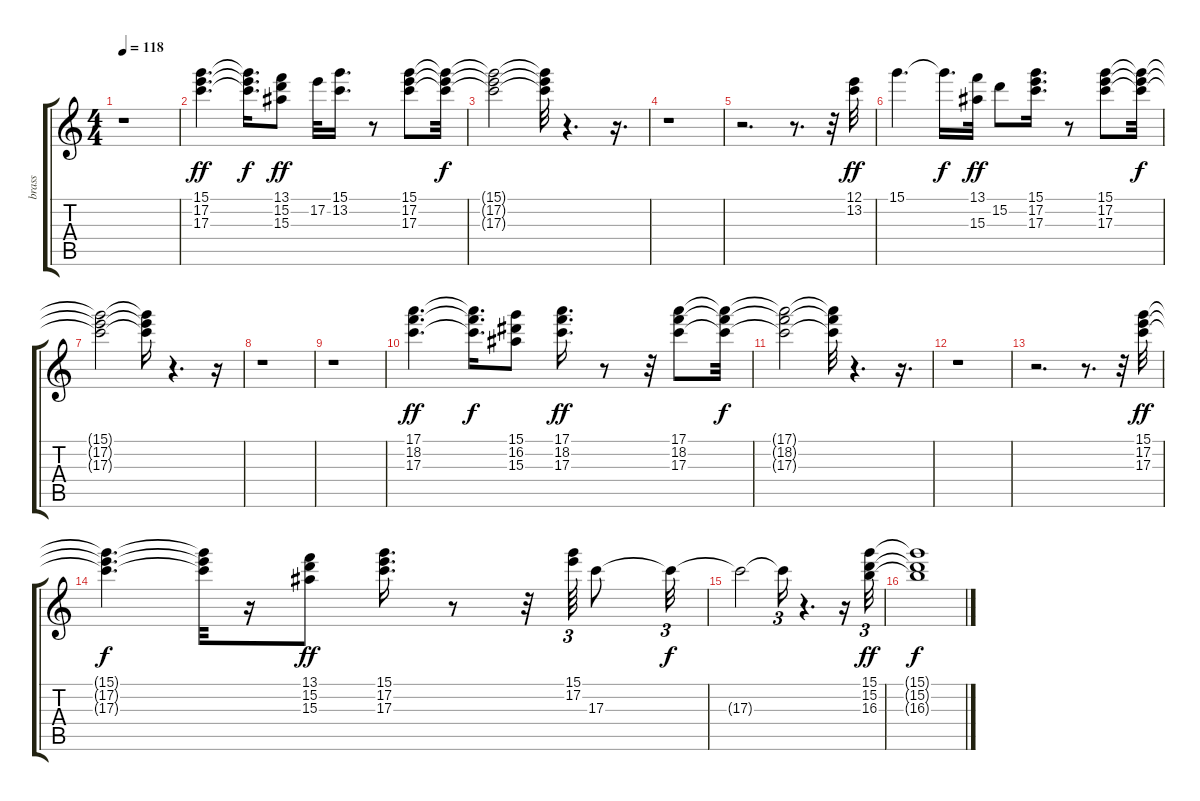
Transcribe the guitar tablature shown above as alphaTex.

\track ("brass   " "brass   ") {instrument acousticguitarsteel}
\staff {score tabs}
\tuning (E4 B3 G3 D3 A2 E2) {hide}
\ts (4 4)
\tempo 118
\clef g2
\ks c
r.1{dy ff} |
(15.1 17.2 17.3).4{d} (15.1{t} 17.2{t} 17.3{t}).16{d dy f} (13.1 15.2 15.3).8{dy ff} 17.2.32 (15.1 13.2).16{d} r.8 (15.1 17.2 17.3).8 (15.1{t} 17.2{t} 17.3{t}).32{dy f} |
(15.1{t} 17.2{t} 17.3{t}).2 (15.1{t} 17.2{t} 17.3{t}).32 r.4{d} r.16{d} |
r.1 |
r.2{d} r.8{d} r.32 (12.1 13.2).32{dy ff} |
15.1.4{d} 15.1{t}.16{d dy f} (13.1 15.3).32{dy ff} 15.2.8 (15.1 17.2 17.3).16{d} r.8 (15.1 17.2 17.3).8 (15.1{t} 17.2{t} 17.3{t}).32{dy f} |
(15.1{t} 17.2{t} 17.3{t}).2 (15.1{t} 17.2{t} 17.3{t}).16 r.4{d} r.16 |
r.1 |
r.1 |
(17.1 18.2 17.3).4{d dy ff} (17.1{t} 18.2{t} 17.3{t}).16{d dy f} (15.1 16.2 15.3).8 (17.1 18.2 17.3).16{d dy ff} r.8 r.32 (17.1 18.2 17.3).8 (17.1{t} 18.2{t} 17.3{t}).32{dy f} |
(17.1{t} 18.2{t} 17.3{t}).2 (17.1{t} 18.2{t} 17.3{t}).32 r.4{d} r.16{d} |
r.1 |
r.2{d} r.8{d} r.32 (15.1 17.2 17.3).32{dy ff} |
(15.1{t} 17.2{t} 17.3{t}).4{d dy f} (15.1{t} 17.2{t} 17.3{t}).32 r.16 (13.1 15.2 15.3).8{dy ff} (15.1 17.2 17.3).16{d} r.8 r.32 (15.1 17.2).64{tu (3 2)} 17.3.8 17.3{t}.32{tu (3 2) dy f} |
17.3{t}.2 17.3{t}.16{tu (3 2)} r.4{d} r.16 (15.1 15.2 16.3).32{tu (3 2) dy ff} |
(15.1{t} 15.2{t} 16.3{t}).1{dy f}
